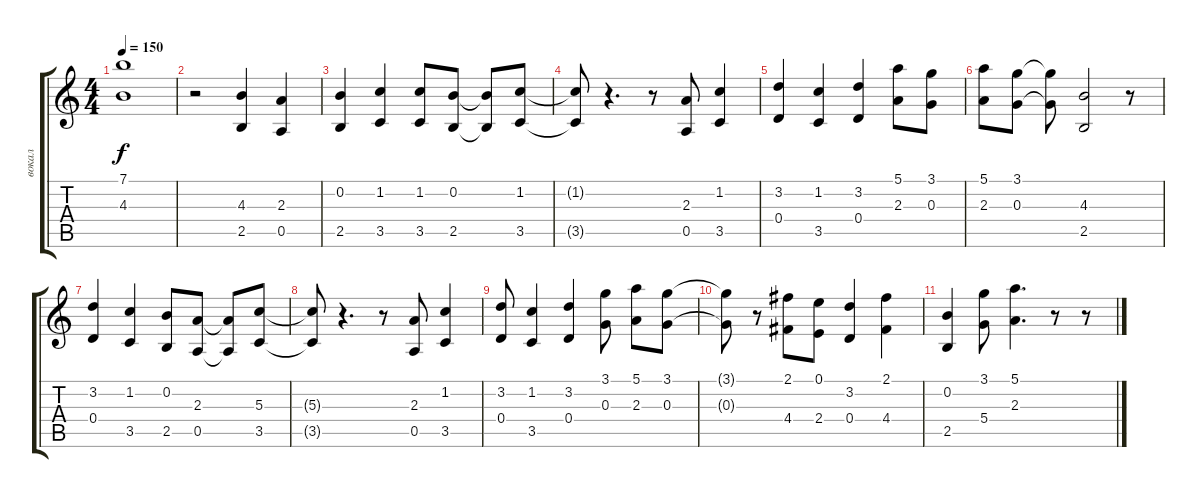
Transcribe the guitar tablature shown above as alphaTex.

\track ("вокал" "вокал") {instrument electricguitarjazz}
\staff {score tabs}
\tuning (E4 B3 G3 D3 A2 E2) {hide}
\ts (4 4)
\tempo 150
\clef g2
\ks c
(7.1 4.3).1{dy f} |
r.2 (4.3 2.5).4 (2.3 0.5).4 |
(0.2 2.5).4 (1.2 3.5).4 (1.2 3.5).8 (0.2 2.5).8 (0.2{t} 2.5{t}).8 (1.2 3.5).8 |
(1.2{t} 3.5{t}).8 r.4{d} r.8 (2.3 0.5).8 (1.2 3.5).4 |
(3.2 0.4).4 (1.2 3.5).4 (3.2 0.4).4 (5.1 2.3).8 (3.1 0.3).8 |
(5.1 2.3).8 (3.1 0.3).8 (3.1{t} 0.3{t}).8 (4.3 2.5).2 r.8 |
(3.2 0.4).4 (1.2 3.5).4 (0.2 2.5).8 (2.3 0.5).8 (2.3{t} 0.5{t}).8 (5.3 3.5).8 |
(5.3{t} 3.5{t}).8 r.4{d} r.8 (2.3 0.5).8 (1.2 3.5).4 |
(3.2 0.4).8 (1.2 3.5).4 (3.2 0.4).4 (3.1 0.3).8 (5.1 2.3).8 (3.1 0.3).8 |
(3.1{t} 0.3{t}).8 r.8 (2.1 4.4).8 (0.1 2.4).8 (3.2 0.4).4 (2.1 4.4).4 |
(0.2 2.5).4 (3.1 5.4).8 (5.1 2.3).4{d} r.8 r.8
